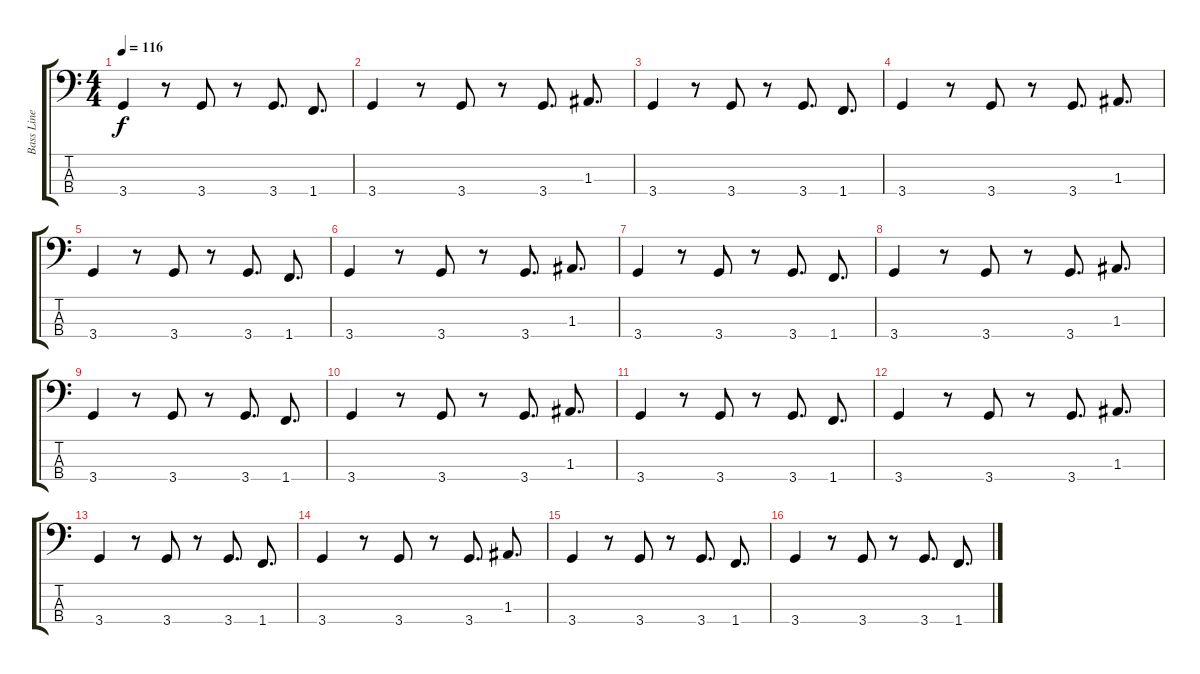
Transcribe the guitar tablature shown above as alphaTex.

\track ("Bass Line" "Bass Line") {instrument electricbassfinger}
\staff {score tabs}
\tuning (G2 D2 A1 E1) {hide}
\ts (4 4)
\tempo 116
\clef f4
\ks c
3.4.4{dy f} r.8 3.4.8 r.8 3.4.8{d} 1.4.8{d} |
3.4.4 r.8 3.4.8 r.8 3.4.8{d} 1.3.8{d} |
3.4.4 r.8 3.4.8 r.8 3.4.8{d} 1.4.8{d} |
3.4.4 r.8 3.4.8 r.8 3.4.8{d} 1.3.8{d} |
3.4.4 r.8 3.4.8 r.8 3.4.8{d} 1.4.8{d} |
3.4.4 r.8 3.4.8 r.8 3.4.8{d} 1.3.8{d} |
3.4.4 r.8 3.4.8 r.8 3.4.8{d} 1.4.8{d} |
3.4.4 r.8 3.4.8 r.8 3.4.8{d} 1.3.8{d} |
3.4.4 r.8 3.4.8 r.8 3.4.8{d} 1.4.8{d} |
3.4.4 r.8 3.4.8 r.8 3.4.8{d} 1.3.8{d} |
3.4.4 r.8 3.4.8 r.8 3.4.8{d} 1.4.8{d} |
3.4.4 r.8 3.4.8 r.8 3.4.8{d} 1.3.8{d} |
3.4.4 r.8 3.4.8 r.8 3.4.8{d} 1.4.8{d} |
3.4.4 r.8 3.4.8 r.8 3.4.8{d} 1.3.8{d} |
3.4.4 r.8 3.4.8 r.8 3.4.8{d} 1.4.8{d} |
3.4.4 r.8 3.4.8 r.8 3.4.8{d} 1.4.8{d}
